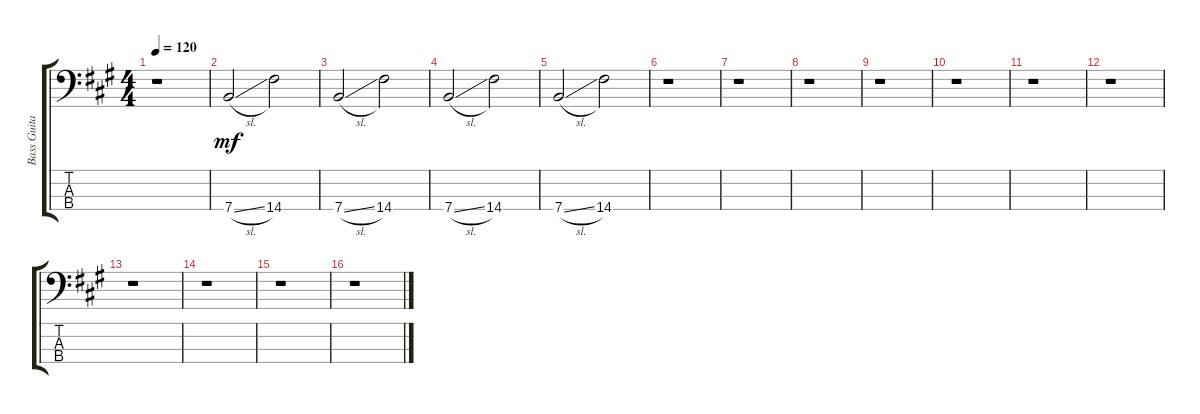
\track ("Bass Guitar" "Bass Guita") {instrument electricbassfinger}
\staff {score tabs}
\tuning (G2 D2 A1 E1) {hide}
\ts (4 4)
\tempo 120
\clef f4
\ks f#minor
r.1{dy mf instrument electricbassfinger} |
7.4{sl}.2 14.4.2 |
7.4{sl}.2 14.4.2 |
7.4{sl}.2 14.4.2 |
7.4{sl}.2 14.4.2 |
r.1 |
r.1 |
r.1 |
r.1 |
r.1 |
r.1 |
r.1 |
r.1 |
r.1 |
r.1 |
r.1
